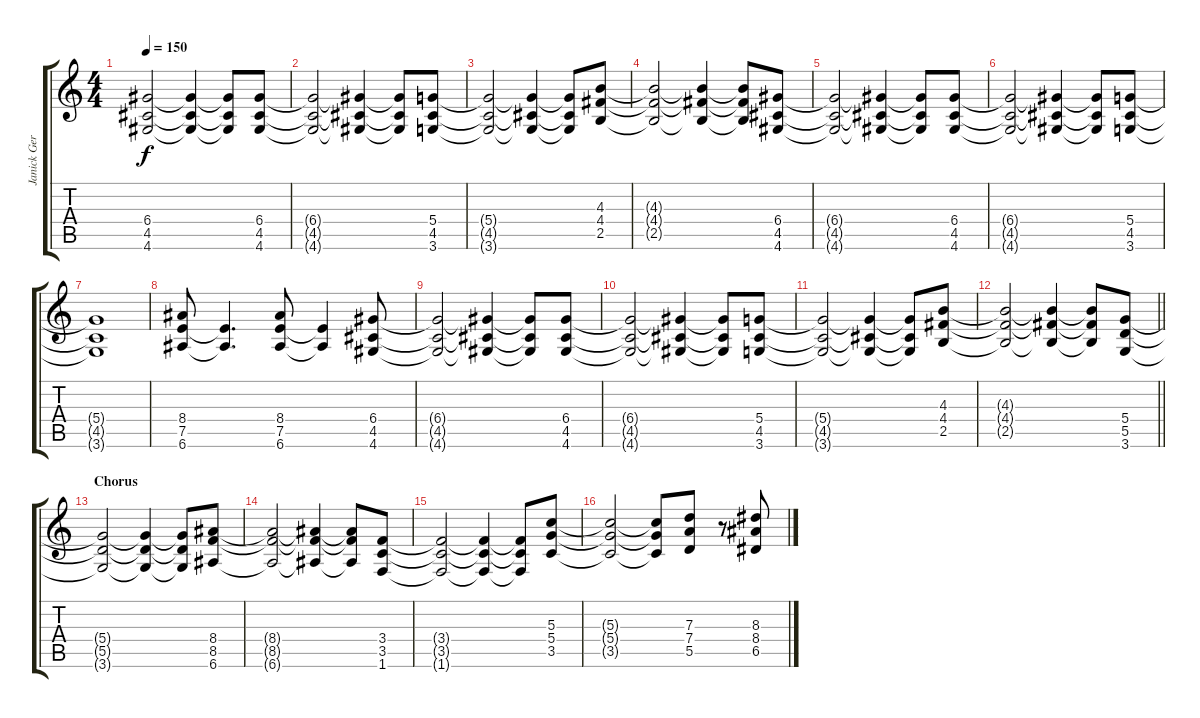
\track ("Janick Gers" "Janick Ger") {instrument distortionguitar}
\staff {score tabs}
\tuning (E4 B3 G3 D3 A2 E2) {hide}
\ts (4 4)
\tempo 150
\clef g2
\ks c
(6.4{t} 4.5{t} 4.6{t}).2{dy f} (6.4{t} 4.5{t} 4.6{t}).4 (6.4{t} 4.5{t} 4.6{t}).8 (6.4 4.5 4.6).8 |
(6.4{t} 4.5{t} 4.6{t}).2 (6.4{t} 4.5{t} 4.6{t}).4 (6.4{t} 4.5{t} 4.6{t}).8 (5.4 4.5 3.6).8 |
(5.4{t} 4.5{t} 3.6{t}).2 (5.4{t} 4.5{t} 3.6{t}).4 (5.4{t} 4.5{t} 3.6{t}).8 (4.3 4.4 2.5).8 |
(4.3{t} 4.4{t} 2.5{t}).2 (4.3{t} 4.4{t} 2.5{t}).4 (4.3{t} 4.4{t} 2.5{t}).8 (6.4 4.5 4.6).8 |
(6.4{t} 4.5{t} 4.6{t}).2 (6.4{t} 4.5{t} 4.6{t}).4 (6.4{t} 4.5{t} 4.6{t}).8 (6.4 4.5 4.6).8 |
(6.4{t} 4.5{t} 4.6{t}).2 (6.4{t} 4.5{t} 4.6{t}).4 (6.4{t} 4.5{t} 4.6{t}).8 (5.4 4.5 3.6).8 |
(5.4{t} 4.5{t} 3.6{t}).1 |
(8.4 7.5 6.6).8 (7.5{t} 6.6{t}).4{d} (8.4 7.5 6.6).8 (7.5{t} 6.6{t}).4 (6.4 4.5 4.6).8 |
(6.4{t} 4.5{t} 4.6{t}).2 (6.4{t} 4.5{t} 4.6{t}).4 (6.4{t} 4.5{t} 4.6{t}).8 (6.4 4.5 4.6).8 |
(6.4{t} 4.5{t} 4.6{t}).2 (6.4{t} 4.5{t} 4.6{t}).4 (6.4{t} 4.5{t} 4.6{t}).8 (5.4 4.5 3.6).8 |
(5.4{t} 4.5{t} 3.6{t}).2 (5.4{t} 4.5{t} 3.6{t}).4 (5.4{t} 4.5{t} 3.6{t}).8 (4.3 4.4 2.5).8 |
\barLineRight lightlight
(4.3{t} 4.4{t} 2.5{t}).2 (4.3{t} 4.4{t} 2.5{t}).4 (4.3{t} 4.4{t} 2.5{t}).8 (5.4 5.5 3.6).8 |
\section ("" "Chorus")
(5.4{t} 5.5{t} 3.6{t}).2 (5.4{t} 5.5{t} 3.6{t}).4 (5.4{t} 5.5{t} 3.6{t}).8 (8.4 8.5 6.6).8 |
(8.4{t} 8.5{t} 6.6{t}).2 (8.4{t} 8.5{t} 6.6{t}).4 (8.4{t} 8.5{t} 6.6{t}).8 (3.4 3.5 1.6).8 |
(3.4{t} 3.5{t} 1.6{t}).2 (3.4{t} 3.5{t} 1.6{t}).4 (3.4{t} 3.5{t} 1.6{t}).8 (5.3 5.4 3.5).8 |
(5.3{t} 5.4{t} 3.5{t}).2 (5.3{t} 5.4{t} 3.5{t}).8 (7.3 7.4 5.5).8 r.8 (8.3 8.4 6.5).8
